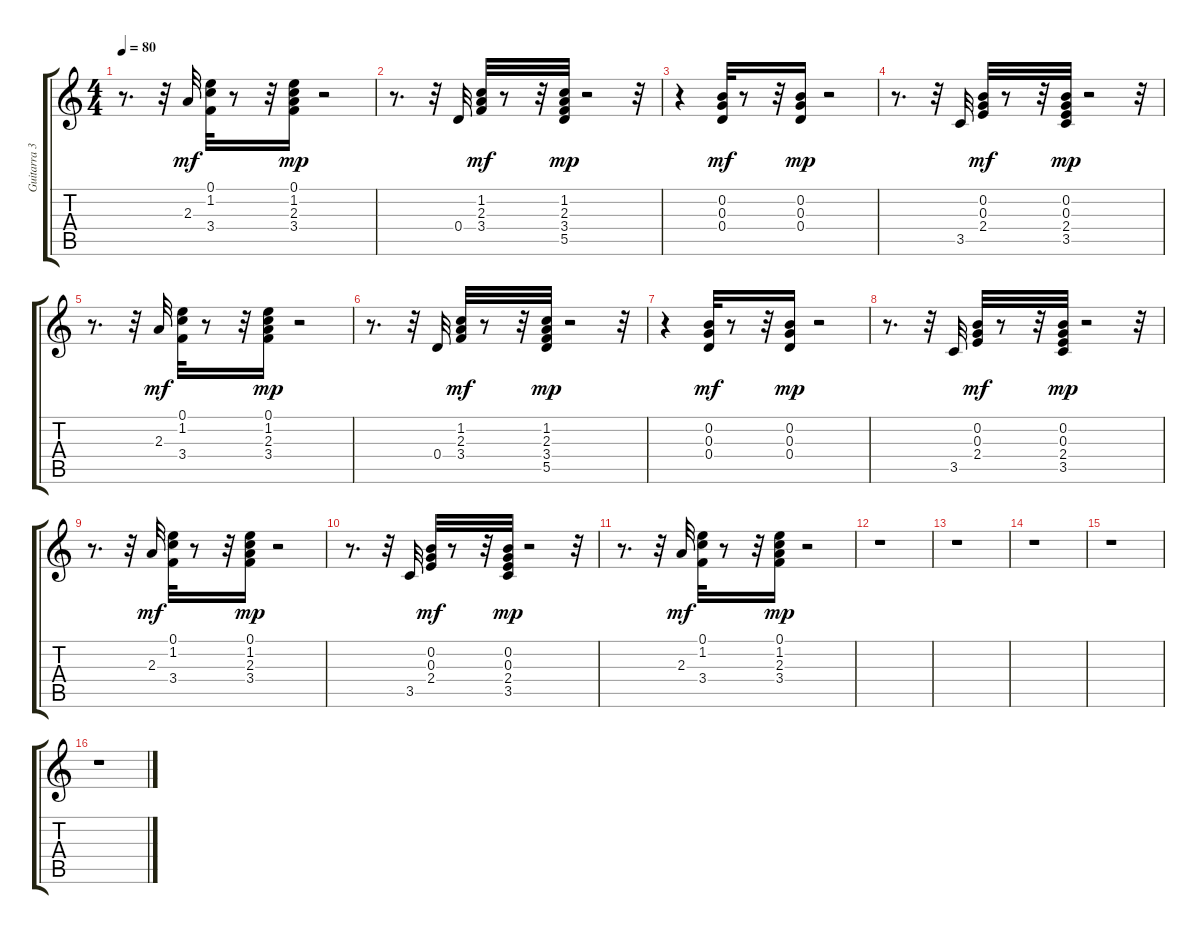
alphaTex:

\track ("Guitarra 3" "Guitarra 3") {instrument acousticguitarsteel}
\staff {score tabs}
\tuning (E4 B3 G3 D3 A2 E2) {hide}
\ts (4 4)
\tempo 80
\clef g2
\ks c
r.8{d dy mp} r.32 2.3.32{dy mf} (0.1 1.2 3.4).32 r.8 r.32 (0.1 1.2 2.3 3.4).16{dy mp} r.2 |
r.8{d} r.32 0.4.32 (1.2 2.3 3.4).32{dy mf} r.8 r.32 (1.2 2.3 3.4 5.5).32{dy mp} r.2 r.32 |
r.4 (0.2 0.3 0.4).32{dy mf} r.8 r.32 (0.2 0.3 0.4).16{dy mp} r.2 |
r.8{d} r.32 3.5.32 (0.2 0.3 2.4).32{dy mf} r.8 r.32 (0.2 0.3 2.4 3.5).32{dy mp} r.2 r.32 |
r.8{d} r.32 2.3.32{dy mf} (0.1 1.2 3.4).32 r.8 r.32 (0.1 1.2 2.3 3.4).16{dy mp} r.2 |
r.8{d} r.32 0.4.32 (1.2 2.3 3.4).32{dy mf} r.8 r.32 (1.2 2.3 3.4 5.5).32{dy mp} r.2 r.32 |
r.4 (0.2 0.3 0.4).32{dy mf} r.8 r.32 (0.2 0.3 0.4).16{dy mp} r.2 |
r.8{d} r.32 3.5.32 (0.2 0.3 2.4).32{dy mf} r.8 r.32 (0.2 0.3 2.4 3.5).32{dy mp} r.2 r.32 |
r.8{d} r.32 2.3.32{dy mf} (0.1 1.2 3.4).32 r.8 r.32 (0.1 1.2 2.3 3.4).16{dy mp} r.2 |
r.8{d} r.32 3.5.32 (0.2 0.3 2.4).32{dy mf} r.8 r.32 (0.2 0.3 2.4 3.5).32{dy mp} r.2 r.32 |
r.8{d} r.32 2.3.32{dy mf} (0.1 1.2 3.4).32 r.8 r.32 (0.1 1.2 2.3 3.4).16{dy mp} r.2 |
r.1 |
r.1 |
r.1 |
r.1 |
r.1
